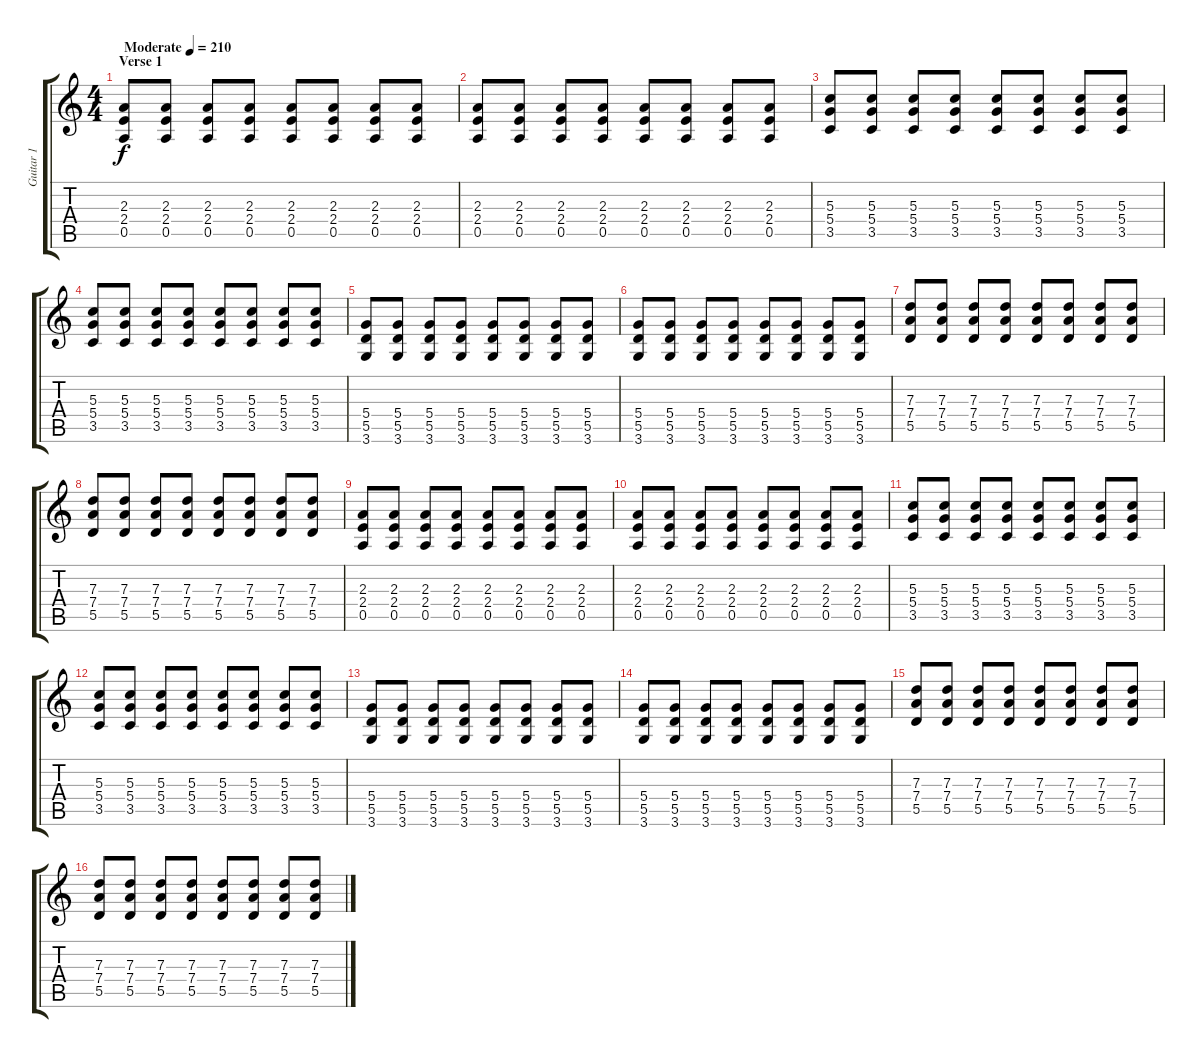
\track ("Guitar 1" "Guitar 1") {instrument distortionguitar}
\staff {score tabs}
\tuning (E4 B3 G3 D3 A2 E2) {hide}
\ts (4 4)
\section ("" "Verse 1")
\tempo (210 "Moderate")
\clef g2
\ks c
(2.3 2.4 0.5).8{dy f instrument distortionguitar} (2.3 2.4 0.5).8 (2.3 2.4 0.5).8 (2.3 2.4 0.5).8 (2.3 2.4 0.5).8 (2.3 2.4 0.5).8 (2.3 2.4 0.5).8 (2.3 2.4 0.5).8 |
(2.3 2.4 0.5).8 (2.3 2.4 0.5).8 (2.3 2.4 0.5).8 (2.3 2.4 0.5).8 (2.3 2.4 0.5).8 (2.3 2.4 0.5).8 (2.3 2.4 0.5).8 (2.3 2.4 0.5).8 |
(5.3 5.4 3.5).8 (5.3 5.4 3.5).8 (5.3 5.4 3.5).8 (5.3 5.4 3.5).8 (5.3 5.4 3.5).8 (5.3 5.4 3.5).8 (5.3 5.4 3.5).8 (5.3 5.4 3.5).8 |
(5.3 5.4 3.5).8 (5.3 5.4 3.5).8 (5.3 5.4 3.5).8 (5.3 5.4 3.5).8 (5.3 5.4 3.5).8 (5.3 5.4 3.5).8 (5.3 5.4 3.5).8 (5.3 5.4 3.5).8 |
(5.4 5.5 3.6).8 (5.4 5.5 3.6).8 (5.4 5.5 3.6).8 (5.4 5.5 3.6).8 (5.4 5.5 3.6).8 (5.4 5.5 3.6).8 (5.4 5.5 3.6).8 (5.4 5.5 3.6).8 |
(5.4 5.5 3.6).8 (5.4 5.5 3.6).8 (5.4 5.5 3.6).8 (5.4 5.5 3.6).8 (5.4 5.5 3.6).8 (5.4 5.5 3.6).8 (5.4 5.5 3.6).8 (5.4 5.5 3.6).8 |
(7.3 7.4 5.5).8 (7.3 7.4 5.5).8 (7.3 7.4 5.5).8 (7.3 7.4 5.5).8 (7.3 7.4 5.5).8 (7.3 7.4 5.5).8 (7.3 7.4 5.5).8 (7.3 7.4 5.5).8 |
(7.3 7.4 5.5).8 (7.3 7.4 5.5).8 (7.3 7.4 5.5).8 (7.3 7.4 5.5).8 (7.3 7.4 5.5).8 (7.3 7.4 5.5).8 (7.3 7.4 5.5).8 (7.3 7.4 5.5).8 |
(2.3 2.4 0.5).8 (2.3 2.4 0.5).8 (2.3 2.4 0.5).8 (2.3 2.4 0.5).8 (2.3 2.4 0.5).8 (2.3 2.4 0.5).8 (2.3 2.4 0.5).8 (2.3 2.4 0.5).8 |
(2.3 2.4 0.5).8 (2.3 2.4 0.5).8 (2.3 2.4 0.5).8 (2.3 2.4 0.5).8 (2.3 2.4 0.5).8 (2.3 2.4 0.5).8 (2.3 2.4 0.5).8 (2.3 2.4 0.5).8 |
(5.3 5.4 3.5).8 (5.3 5.4 3.5).8 (5.3 5.4 3.5).8 (5.3 5.4 3.5).8 (5.3 5.4 3.5).8 (5.3 5.4 3.5).8 (5.3 5.4 3.5).8 (5.3 5.4 3.5).8 |
(5.3 5.4 3.5).8 (5.3 5.4 3.5).8 (5.3 5.4 3.5).8 (5.3 5.4 3.5).8 (5.3 5.4 3.5).8 (5.3 5.4 3.5).8 (5.3 5.4 3.5).8 (5.3 5.4 3.5).8 |
(5.4 5.5 3.6).8 (5.4 5.5 3.6).8 (5.4 5.5 3.6).8 (5.4 5.5 3.6).8 (5.4 5.5 3.6).8 (5.4 5.5 3.6).8 (5.4 5.5 3.6).8 (5.4 5.5 3.6).8 |
(5.4 5.5 3.6).8 (5.4 5.5 3.6).8 (5.4 5.5 3.6).8 (5.4 5.5 3.6).8 (5.4 5.5 3.6).8 (5.4 5.5 3.6).8 (5.4 5.5 3.6).8 (5.4 5.5 3.6).8 |
(7.3 7.4 5.5).8 (7.3 7.4 5.5).8 (7.3 7.4 5.5).8 (7.3 7.4 5.5).8 (7.3 7.4 5.5).8 (7.3 7.4 5.5).8 (7.3 7.4 5.5).8 (7.3 7.4 5.5).8 |
(7.3 7.4 5.5).8 (7.3 7.4 5.5).8 (7.3 7.4 5.5).8 (7.3 7.4 5.5).8 (7.3 7.4 5.5).8 (7.3 7.4 5.5).8 (7.3 7.4 5.5).8 (7.3 7.4 5.5).8
